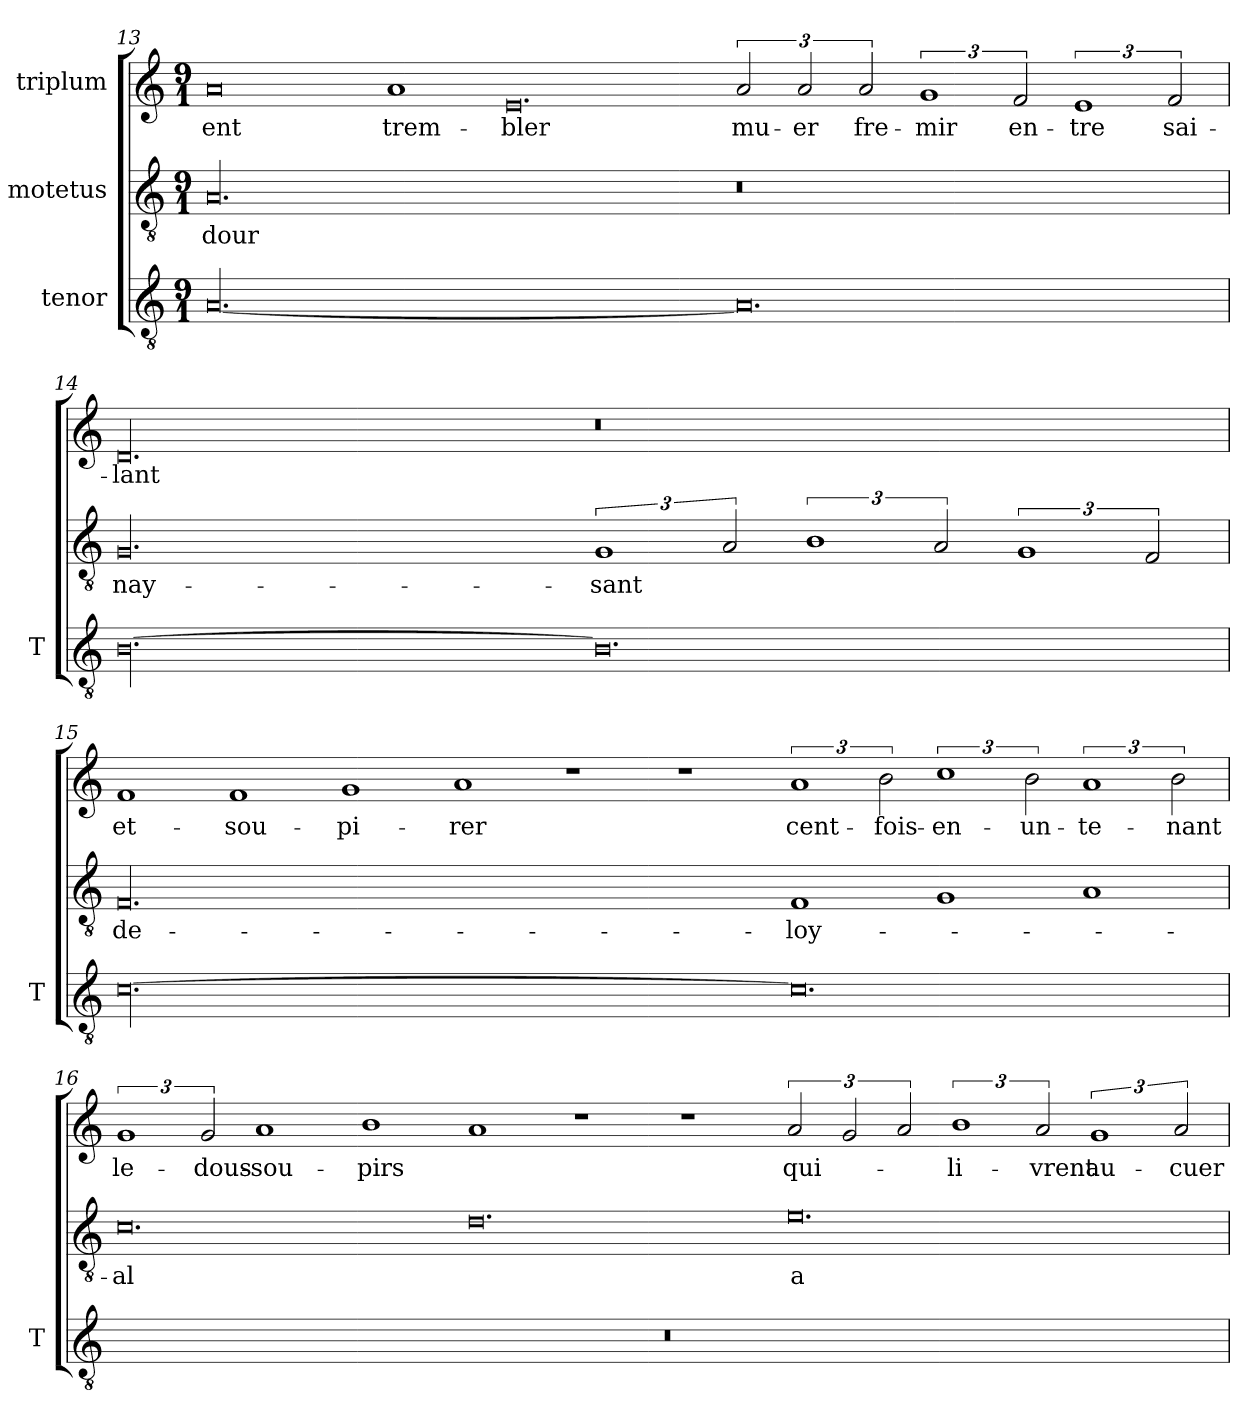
**kern	**kern	**text	**kern	**text
*part3	*part2	*part2	*part1	*part1
*staff3	*staff2	*staff2	*staff1	*staff1
*I"tenor	*I"motetus	*	*I"triplum	*
*I'T	*	*	*	*
*clefGv2	*clefGv2	*	*clefG2	*
*k[]	*k[]	*	*k[]	*
*C:	*C:	*	*C:	*
*M9/1	*M9/1	*	*M9/1	*
=13	=13	=13	=13	=13
[00.A/	00.A/	-dour	0a/	-ent
.	.	.	1a/	trem-
.	.	.	0.e/	-bler
0.A/]	0.r	.	3a/	mu-
.	.	.	3a/	-er
.	.	.	3a/	fre-
.	.	.	3%2g/	-mir
.	.	.	3f/	en-
.	.	.	3%2e/	-tre
.	.	.	3f/	sai-
=14	=14	=14	=14	=14
[00.B\	00.G/	nay-	00.d/	-lant
0.B\]	3%2G/	-sant	0.r	.
.	3A/	.	.	.
.	3%2B\	.	.	.
.	3A/	.	.	.
.	3%2G/	.	.	.
.	3F/	.	.	.
=15	=15	=15	=15	=15
[00.c\	00.F/	de-	1f/	et-
.	.	.	1f/	sou-
.	.	.	1g/	-pi-
.	.	.	1a/	-rer
.	.	.	1r	.
.	.	.	1r	.
0.c\]	1F/	loy-	3%2a/	cent-
.	.	.	3b\	fois-
.	1G/	.	3%2cc\	en-
.	.	.	3b\	un-
.	1A/	.	3%2a/	te-
.	.	.	3b\	-nant
=16	=16	=16	=16	=16
1%9r	0.c\	-al	3%2g/	le-
.	.	.	3g/	dous-
.	.	.	1a/	sou-
.	.	.	1b\	-pirs
.	0.d\	.	1a/	.
.	.	.	1r	.
.	.	.	1r	.
.	0.e\	a-	3a/	qui-
.	.	.	3g/	.
.	.	.	3a/	.
.	.	.	3%2b\	li-
.	.	.	3a/	-vrent
.	.	.	3%2g/	au-
.	.	.	3a/	cuer-
=	=	=	=	=
*-	*-	*-	*-	*-
